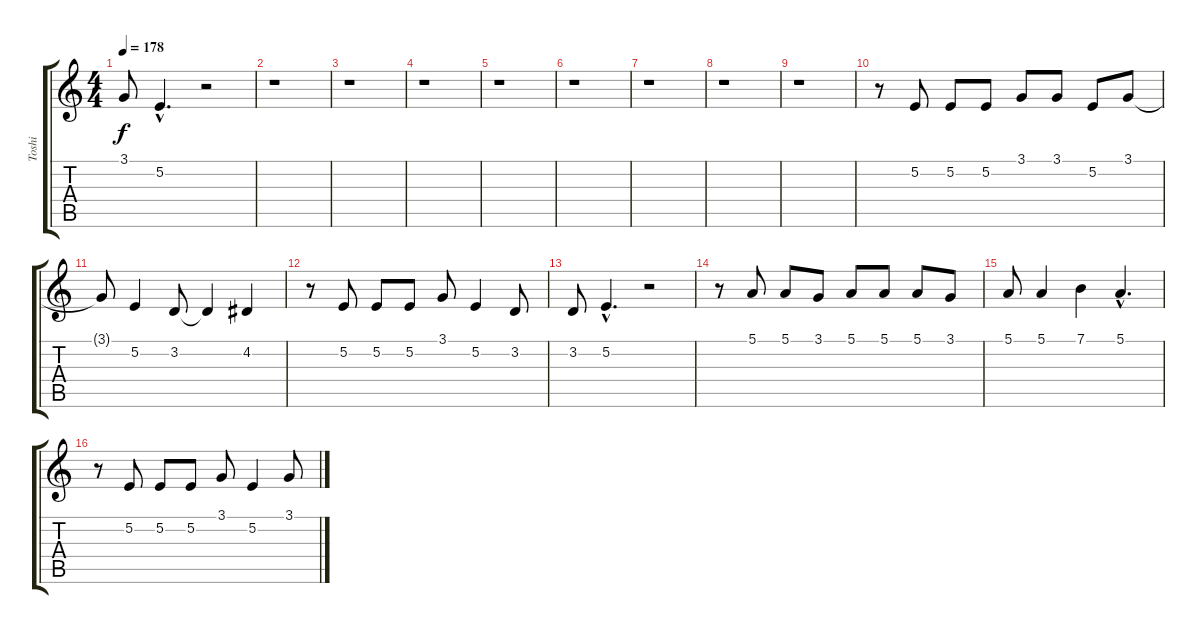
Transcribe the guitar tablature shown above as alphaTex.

\track ("Toshi" "Toshi") {instrument trumpet}
\staff {score tabs}
\tuning (E4 B3 G3 D3 A2 E2) {hide}
\ts (4 4)
\tempo 178
\clef g2
\ks c
3.1{t}.8{dy f} 5.2{hac}.4{d} r.2 |
r.1 |
r.1 |
r.1 |
r.1 |
r.1 |
r.1 |
r.1 |
r.1 |
r.8 5.2.8 5.2.8 5.2.8 3.1.8 3.1.8 5.2.8 3.1.8 |
3.1{t}.8 5.2.4 3.2.8 3.2{t}.4 4.2.4 |
r.8 5.2.8 5.2.8 5.2.8 3.1.8 5.2.4 3.2.8 |
3.2.8 5.2{hac}.4{d} r.2 |
r.8 5.1.8 5.1.8 3.1.8 5.1.8 5.1.8 5.1.8 3.1.8 |
5.1.8 5.1.4 7.1.4 5.1{hac}.4{d} |
r.8 5.2.8 5.2.8 5.2.8 3.1.8 5.2.4 3.1.8
